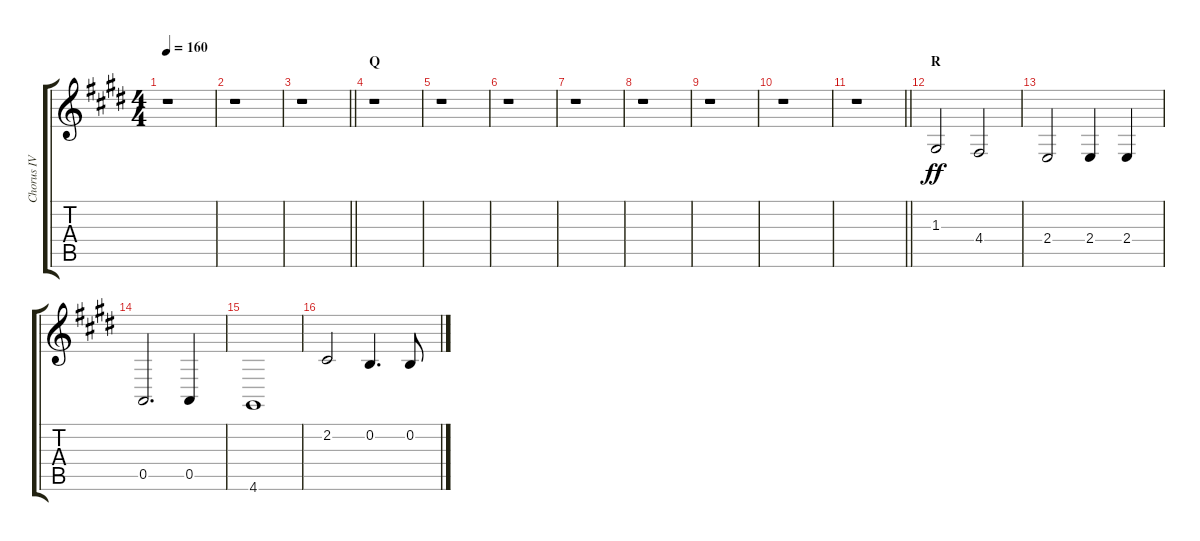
\track ("Chorus IV" "Chorus IV") {instrument voiceoohs}
\staff {score tabs}
\tuning (E4 B3 G3 D3 A2 E2) {hide}
\ts (4 4)
\tempo 160
\clef g2
\ks e
r.1{dy ff} |
r.1 |
\barLineRight lightlight
r.1 |
\section ("" "Q")
r.1 |
r.1 |
r.1 |
r.1 |
r.1 |
r.1 |
r.1 |
\barLineRight lightlight
r.1 |
\section ("" "R")
1.3.2 4.4.2 |
2.4.2 2.4.4 2.4.4 |
0.5.2{d} 0.5.4 |
4.6.1 |
2.2.2 0.2.4{d} 0.2.8
